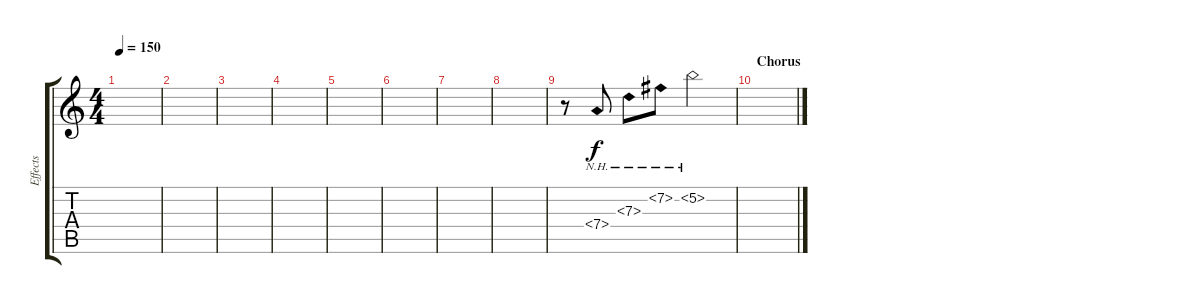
\track ("Effects" "Effects") {instrument reversecymbal}
\staff {score tabs}
\tuning (E4 B3 G3 D3 A2 E2) {hide}
\ts (4 4)
\tempo 150
\clef g2
\ks c
|
|
|
|
|
|
|
|
r.8{instrument guitarharmonics} 7.4{nh}.8 7.3{nh}.8 7.2{nh}.8 5.2{nh}.2 |
\section ("" "Chorus")
